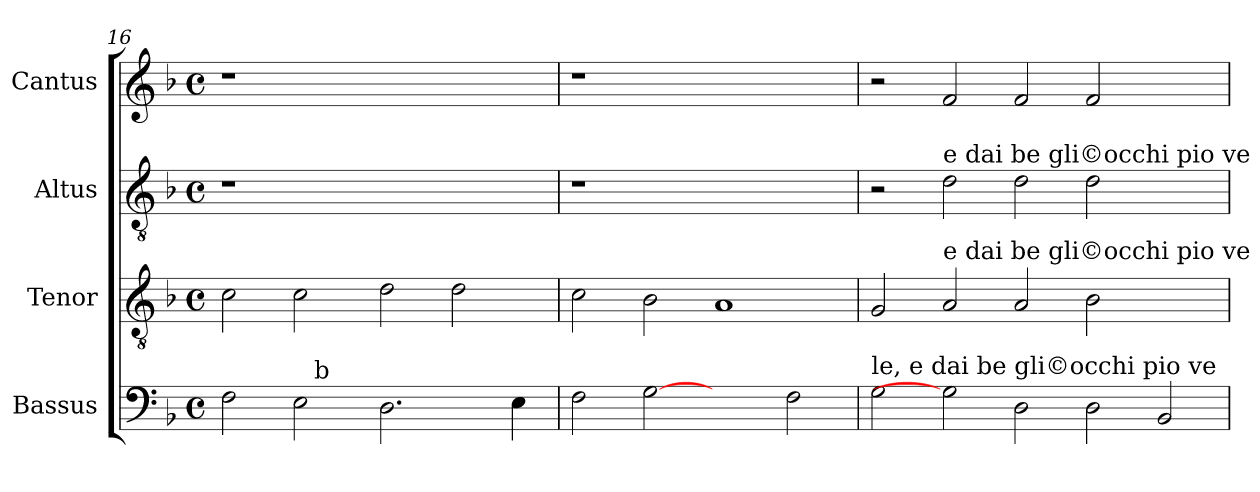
**kern	**kern	**kern	**kern
*part4	*part3	*part2	*part1
*staff4	*staff3	*staff2	*staff1
*I"Bassus	*I"Tenor	*I"Altus	*I"Cantus
*clefF4	*clefGv2	*clefGv2	*clefG2
*ITrd7c12	*	*	*
*k[b-]	*k[b-]	*k[b-]	*k[b-]
*F:	*F:	*F:	*F:
*M4/4	*M4/4	*M4/4	*M4/4
*met(c)	*met(c)	*met(c)	*met(c)
=16	=16	=16	=16
*^	*	*	*
2FF\	2ryy	2c\	1r	1r
2EE\	16ryy	2c\	.	.
!	!LO:TX:a:t=b	!	!	!
.	1ryy	.	.	.
2.DD\	.	2d\	1ryy	1ryy
.	.	2d\	.	.
.	4..ryy	.	.	.
4EE\	.	.	.	.
*v	*v	*	*	*
=17	=17	=17	=17
2FF\	2c\	1r	1r
[2GG	2B-\	.	.
2ryy	1A	1ryy	1ryy
2FF\	.	.	.
=18	=18	=18	=18
!LO:TX:a:t=le, e dai be gli©occhi pio ve	!	!	!
2GG\	2G/	2r	2r
!	!	!LO:TX:a:t=e dai be gli©occhi pio ve	!
!	!LO:TX:a:t=e dai be gli©occhi pio ve	!	!
2GG]	2A/	2d\	2f/
2DD\	2A/	2d\	2f/
2DD\	2B-\	2d\	2f/
2BBB-/	2ryy	2ryy	2ryy
=	=	=	=
*-	*-	*-	*-
